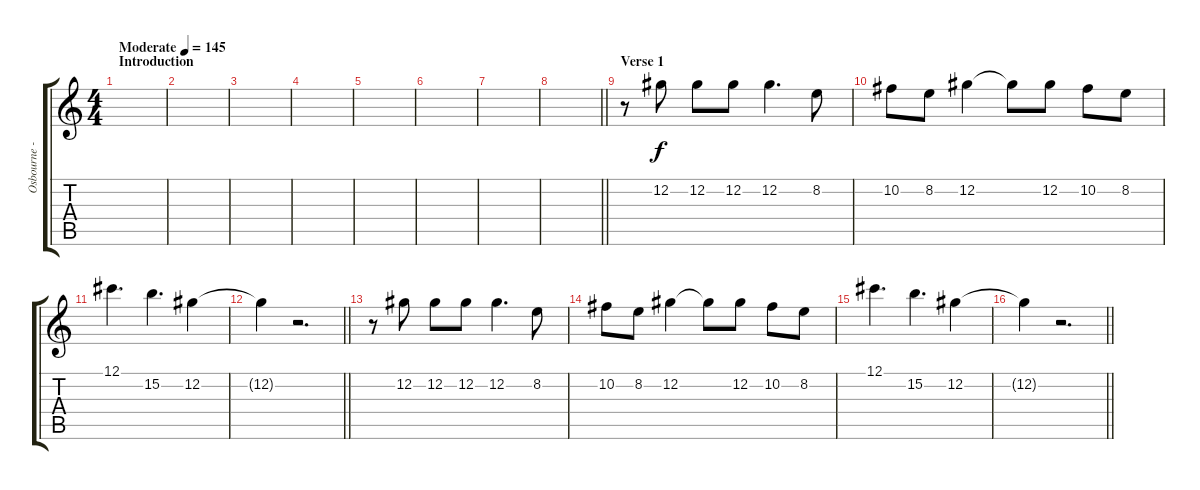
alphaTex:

\track ("Osbourne - Vocals" "Osbourne -") {instrument overdrivenguitar}
\staff {score tabs}
\tuning (Db4 Ab3 E3 B2 Gb2 Db2) {hide}
\ts (4 4)
\section ("" "Introduction")
\tempo (145 "Moderate")
\clef g2
\ks c
|
|
|
|
|
|
|
\barLineRight lightlight
|
\section ("" "Verse 1")
r.8 12.2.8 12.2.8 12.2.8 12.2.4{d} 8.2.8 |
10.2.8 8.2.8 12.2.4 12.2{t}.8 12.2.8 10.2.8 8.2.8 |
12.1.4{d} 15.2.4{d} 12.2.4 |
\barLineRight lightlight
12.2{t}.4 r.2{d} |
r.8 12.2.8 12.2.8 12.2.8 12.2.4{d} 8.2.8 |
10.2.8 8.2.8 12.2.4 12.2{t}.8 12.2.8 10.2.8 8.2.8 |
12.1.4{d} 15.2.4{d} 12.2.4 |
\barLineRight lightlight
12.2{t}.4 r.2{d}
